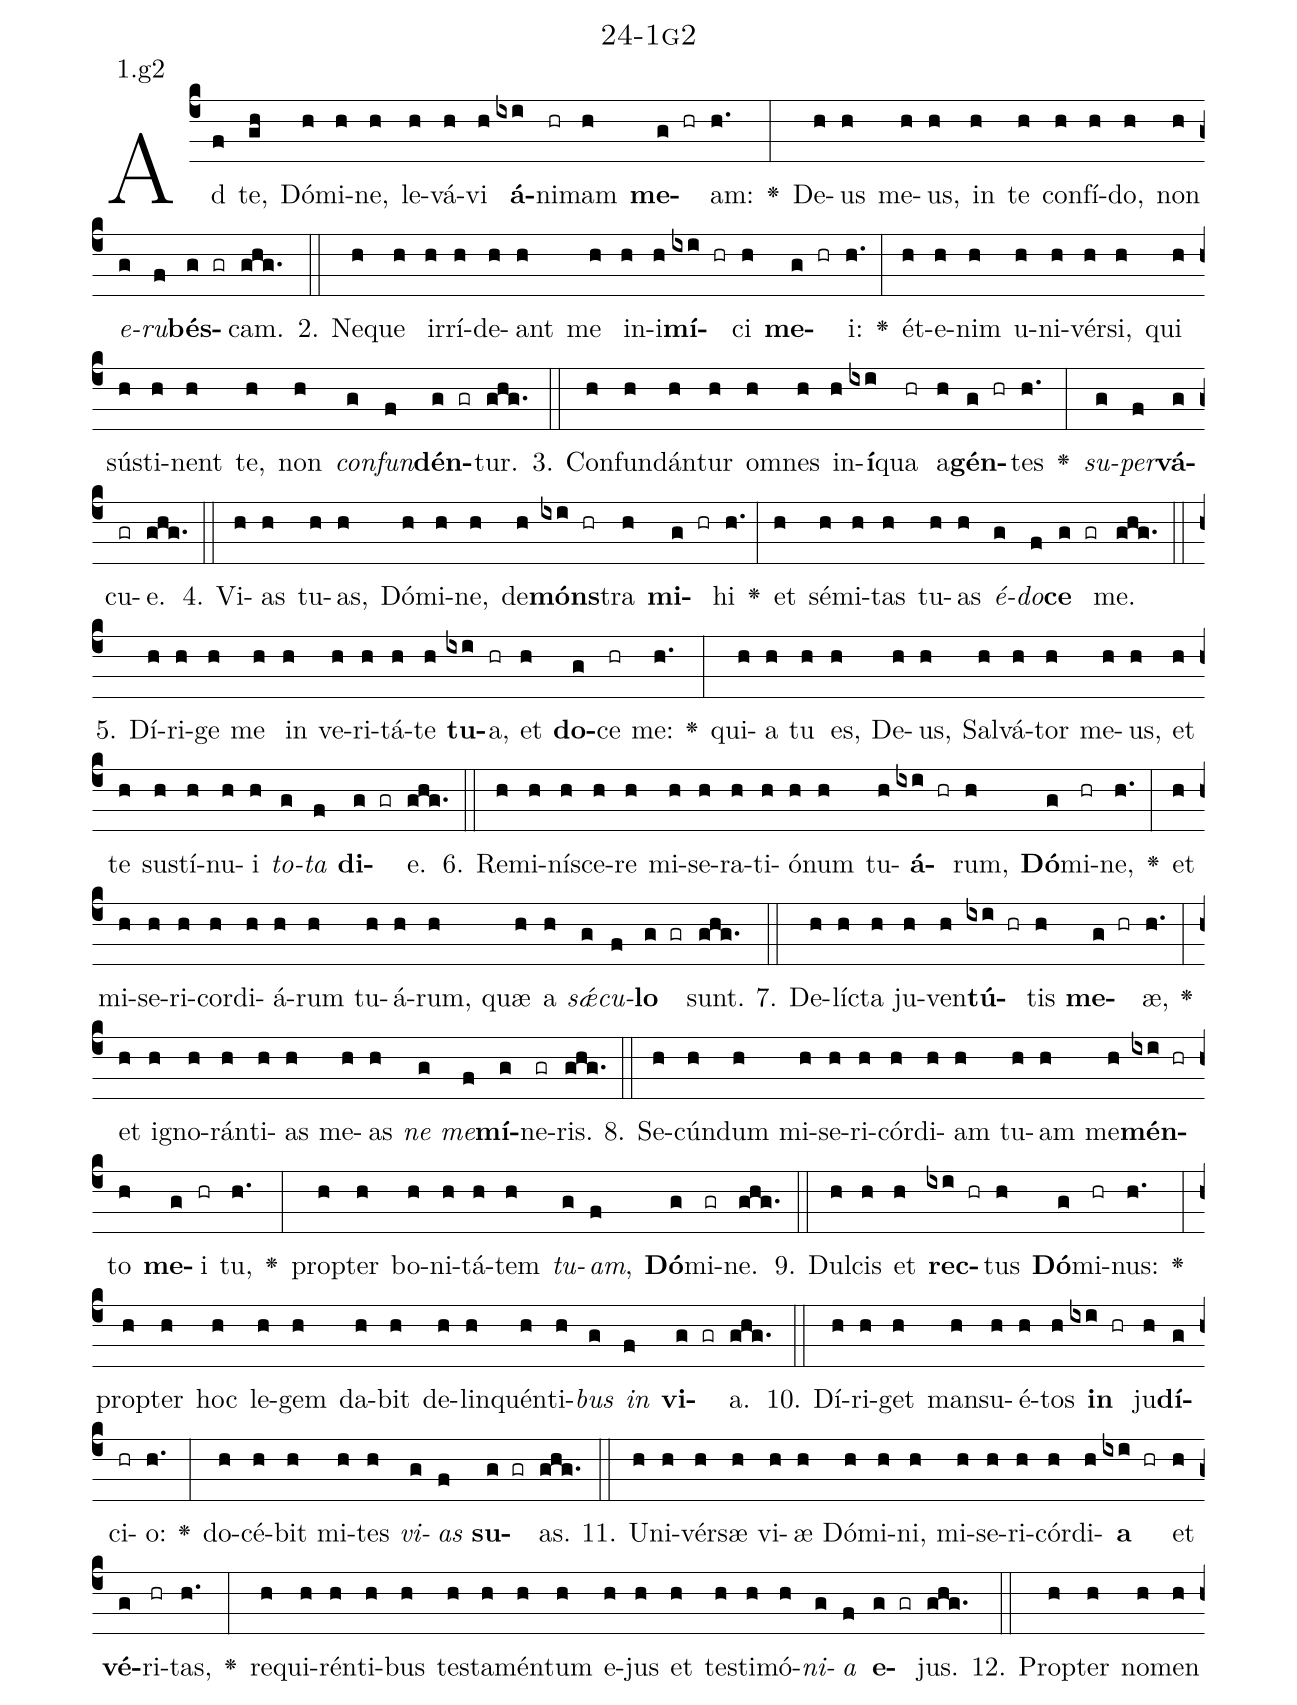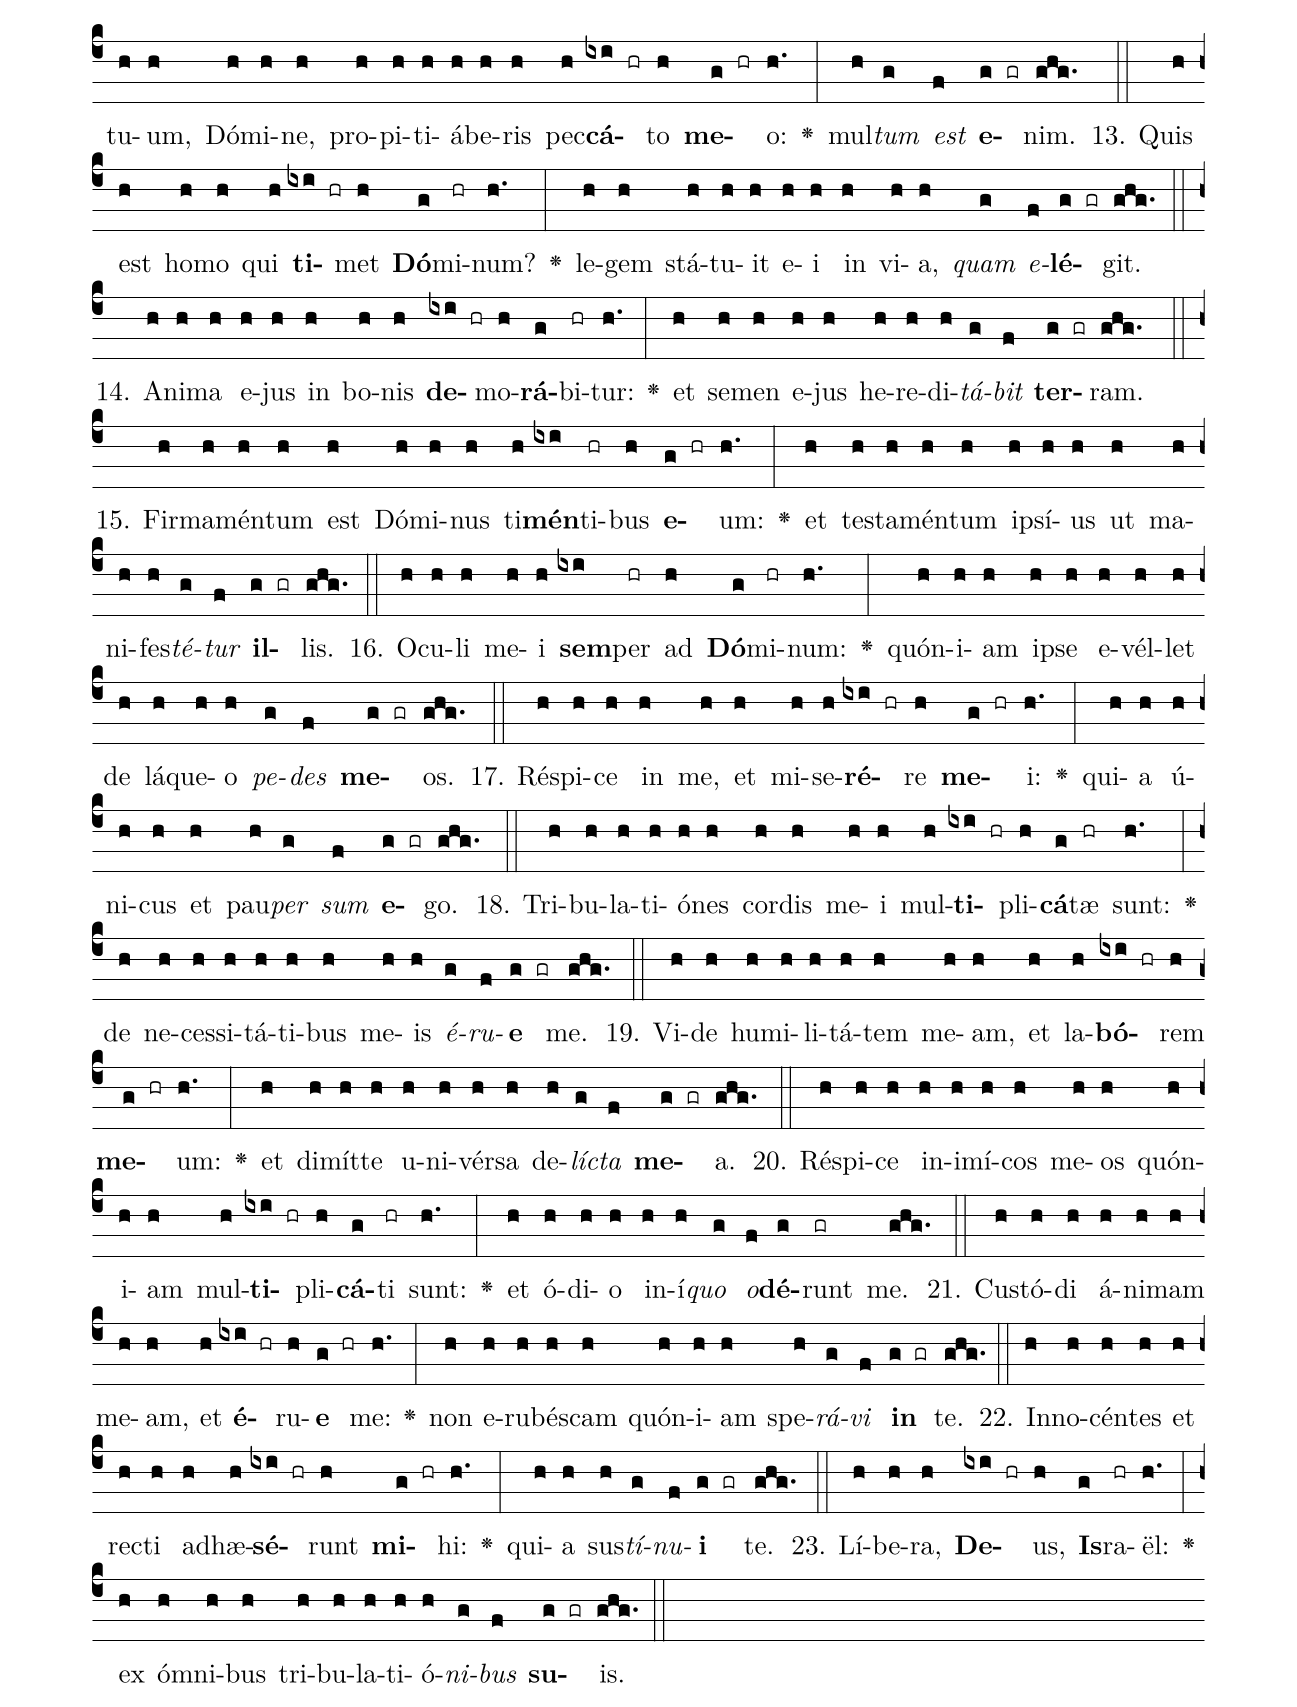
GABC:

name: 24-1g2;
annotation: 1.g2;
%%
(c4)Ad(f) te,(gh) Dó(h)mi(h)ne,(h) le(h)vá(h)vi(h) <b>á</b>(ixi)ni(hr)mam(h) <b>me</b>(g hr)am:(h.) <v>\greheightstar</v>(:) De(h)us(h) me(h)us,(h) in(h) te(h) con(h)fí(h)do,(h) non(h) <i>e</i>(g)<i>ru</i>(f)<b>bés</b>(g gr)cam.(ghg.) (::)
2. Ne(h)que(h) ir(h)rí(h)de(h)ant(h) me(h) in(h)i(h)<b>mí</b>(ixi hr)ci(h) <b>me</b>(g hr)i:(h.) <v>\greheightstar</v>(:) ét(h)e(h)nim(h) u(h)ni(h)vér(h)si,(h) qui(h) sús(h)ti(h)nent(h) te,(h) non(h) <i>con</i>(g)<i>fun</i>(f)<b>dén</b>(g gr)tur.(ghg.) (::)
3. Con(h)fun(h)dán(h)tur(h) om(h)nes(h) in(h)<b>í</b>(ixi)qua(hr) a(h)<b>gén</b>(g hr)tes(h.) <v>\greheightstar</v>(:) <i>su</i>(g)<i>per</i>(f)<b>vá</b>(g)cu(gr)e.(ghg.) (::)
4. Vi(h)as(h) tu(h)as,(h) Dó(h)mi(h)ne,(h) de(h)<b>móns</b>(ixi hr)tra(h) <b>mi</b>(g hr)hi(h.) <v>\greheightstar</v>(:) et(h) sé(h)mi(h)tas(h) tu(h)as(h) <i>é</i>(g)<i>do</i>(f)<b>ce</b>(g gr) me.(ghg.) (::)
5. Dí(h)ri(h)ge(h) me(h) in(h) ve(h)ri(h)tá(h)te(h) <b>tu</b>(ixi)a,(hr) et(h) <b>do</b>(g)ce(hr) me:(h.) <v>\greheightstar</v>(:) qui(h)a(h) tu(h) es,(h) De(h)us,(h) Sal(h)vá(h)tor(h) me(h)us,(h) et(h) te(h) sus(h)tí(h)nu(h)i(h) <i>to</i>(g)<i>ta</i>(f) <b>di</b>(g gr)e.(ghg.) (::)
6. Re(h)mi(h)ní(h)sce(h)re(h) mi(h)se(h)ra(h)ti(h)ó(h)num(h) tu(h)<b>á</b>(ixi hr)rum,(h) <b>Dó</b>(g)mi(hr)ne,(h.) <v>\greheightstar</v>(:) et(h) mi(h)se(h)ri(h)cor(h)di(h)á(h)rum(h) tu(h)á(h)rum,(h) quæ(h) a(h) <i>sǽ</i>(g)<i>cu</i>(f)<b>lo</b>(g gr) sunt.(ghg.) (::)
7. De(h)líc(h)ta(h) ju(h)ven(h)<b>tú</b>(ixi hr)tis(h) <b>me</b>(g hr)æ,(h.) <v>\greheightstar</v>(:) et(h) i(h)gno(h)rán(h)ti(h)as(h) me(h)as(h) <i>ne</i>(g) <i>me</i>(f)<b>mí</b>(g)ne(gr)ris.(ghg.) (::)
8. Se(h)cún(h)dum(h) mi(h)se(h)ri(h)cór(h)di(h)am(h) tu(h)am(h) me(h)<b>mén</b>(ixi hr)to(h) <b>me</b>(g)i(hr) tu,(h.) <v>\greheightstar</v>(:) prop(h)ter(h) bo(h)ni(h)tá(h)tem(h) <i>tu</i>(g)<i>am</i>,(f) <b>Dó</b>(g)mi(gr)ne.(ghg.) (::)
9. Dul(h)cis(h) et(h) <b>rec</b>(ixi hr)tus(h) <b>Dó</b>(g)mi(hr)nus:(h.) <v>\greheightstar</v>(:) prop(h)ter(h) hoc(h) le(h)gem(h) da(h)bit(h) de(h)lin(h)quén(h)ti(h)<i>bus</i>(g) <i>in</i>(f) <b>vi</b>(g gr)a.(ghg.) (::)
10. Dí(h)ri(h)get(h) man(h)su(h)é(h)tos(h) <b>in</b>(ixi hr) ju(h)<b>dí</b>(g)ci(hr)o:(h.) <v>\greheightstar</v>(:) do(h)cé(h)bit(h) mi(h)tes(h) <i>vi</i>(g)<i>as</i>(f) <b>su</b>(g gr)as.(ghg.) (::)
11. U(h)ni(h)vér(h)sæ(h) vi(h)æ(h) Dó(h)mi(h)ni,(h) mi(h)se(h)ri(h)cór(h)di(h)<b>a</b>(ixi hr) et(h) <b>vé</b>(g)ri(hr)tas,(h.) <v>\greheightstar</v>(:) re(h)qui(h)rén(h)ti(h)bus(h) tes(h)ta(h)mén(h)tum(h) e(h)jus(h) et(h) tes(h)ti(h)mó(h)<i>ni</i>(g)<i>a</i>(f) <b>e</b>(g gr)jus.(ghg.) (::)
12. Prop(h)ter(h) no(h)men(h) tu(h)um,(h) Dó(h)mi(h)ne,(h) pro(h)pi(h)ti(h)á(h)be(h)ris(h) pec(h)<b>cá</b>(ixi hr)to(h) <b>me</b>(g hr)o:(h.) <v>\greheightstar</v>(:) mul(h)<i>tum</i>(g) <i>est</i>(f) <b>e</b>(g gr)nim.(ghg.) (::)
13. Quis(h) est(h) ho(h)mo(h) qui(h) <b>ti</b>(ixi hr)met(h) <b>Dó</b>(g)mi(hr)num?(h.) <v>\greheightstar</v>(:) le(h)gem(h) stá(h)tu(h)it(h) e(h)i(h) in(h) vi(h)a,(h) <i>quam</i>(g) <i>e</i>(f)<b>lé</b>(g gr)git.(ghg.) (::)
14. A(h)ni(h)ma(h) e(h)jus(h) in(h) bo(h)nis(h) <b>de</b>(ixi hr)mo(h)<b>rá</b>(g)bi(hr)tur:(h.) <v>\greheightstar</v>(:) et(h) se(h)men(h) e(h)jus(h) he(h)re(h)di(h)<i>tá</i>(g)<i>bit</i>(f) <b>ter</b>(g gr)ram.(ghg.) (::)
15. Fir(h)ma(h)mén(h)tum(h) est(h) Dó(h)mi(h)nus(h) ti(h)<b>mén</b>(ixi)ti(hr)bus(h) <b>e</b>(g hr)um:(h.) <v>\greheightstar</v>(:) et(h) tes(h)ta(h)mén(h)tum(h) ip(h)sí(h)us(h) ut(h) ma(h)ni(h)fes(h)<i>té</i>(g)<i>tur</i>(f) <b>il</b>(g gr)lis.(ghg.) (::)
16. O(h)cu(h)li(h) me(h)i(h) <b>sem</b>(ixi)per(hr) ad(h) <b>Dó</b>(g)mi(hr)num:(h.) <v>\greheightstar</v>(:) quón(h)i(h)am(h) ip(h)se(h) e(h)vél(h)let(h) de(h) lá(h)que(h)o(h) <i>pe</i>(g)<i>des</i>(f) <b>me</b>(g gr)os.(ghg.) (::)
17. Ré(h)spi(h)ce(h) in(h) me,(h) et(h) mi(h)se(h)<b>ré</b>(ixi hr)re(h) <b>me</b>(g hr)i:(h.) <v>\greheightstar</v>(:) qui(h)a(h) ú(h)ni(h)cus(h) et(h) pau(h)<i>per</i>(g) <i>sum</i>(f) <b>e</b>(g gr)go.(ghg.) (::)
18. Tri(h)bu(h)la(h)ti(h)ó(h)nes(h) cor(h)dis(h) me(h)i(h) mul(h)<b>ti</b>(ixi hr)pli(h)<b>cá</b>(g)tæ(hr) sunt:(h.) <v>\greheightstar</v>(:) de(h) ne(h)ces(h)si(h)tá(h)ti(h)bus(h) me(h)is(h) <i>é</i>(g)<i>ru</i>(f)<b>e</b>(g gr) me.(ghg.) (::)
19. Vi(h)de(h) hu(h)mi(h)li(h)tá(h)tem(h) me(h)am,(h) et(h) la(h)<b>bó</b>(ixi hr)rem(h) <b>me</b>(g hr)um:(h.) <v>\greheightstar</v>(:) et(h) di(h)mít(h)te(h) u(h)ni(h)vér(h)sa(h) de(h)<i>líc</i>(g)<i>ta</i>(f) <b>me</b>(g gr)a.(ghg.) (::)
20. Ré(h)spi(h)ce(h) in(h)i(h)mí(h)cos(h) me(h)os(h) quón(h)i(h)am(h) mul(h)<b>ti</b>(ixi hr)pli(h)<b>cá</b>(g)ti(hr) sunt:(h.) <v>\greheightstar</v>(:) et(h) ó(h)di(h)o(h) in(h)í(h)<i>quo</i>(g) <i>o</i>(f)<b>dé</b>(g)runt(gr) me.(ghg.) (::)
21. Cus(h)tó(h)di(h) á(h)ni(h)mam(h) me(h)am,(h) et(h) <b>é</b>(ixi hr)ru(h)<b>e</b>(g hr) me:(h.) <v>\greheightstar</v>(:) non(h) e(h)ru(h)bés(h)cam(h) quón(h)i(h)am(h) spe(h)<i>rá</i>(g)<i>vi</i>(f) <b>in</b>(g gr) te.(ghg.) (::)
22. In(h)no(h)cén(h)tes(h) et(h) rec(h)ti(h) ad(h)hæ(h)<b>sé</b>(ixi hr)runt(h) <b>mi</b>(g hr)hi:(h.) <v>\greheightstar</v>(:) qui(h)a(h) sus(h)<i>tí</i>(g)<i>nu</i>(f)<b>i</b>(g gr) te.(ghg.) (::)
23. Lí(h)be(h)ra,(h) <b>De</b>(ixi hr)us,(h) <b>Is</b>(g)ra(hr)ël:(h.) <v>\greheightstar</v>(:) ex(h) óm(h)ni(h)bus(h) tri(h)bu(h)la(h)ti(h)ó(h)<i>ni</i>(g)<i>bus</i>(f) <b>su</b>(g gr)is.(ghg.) (::)
